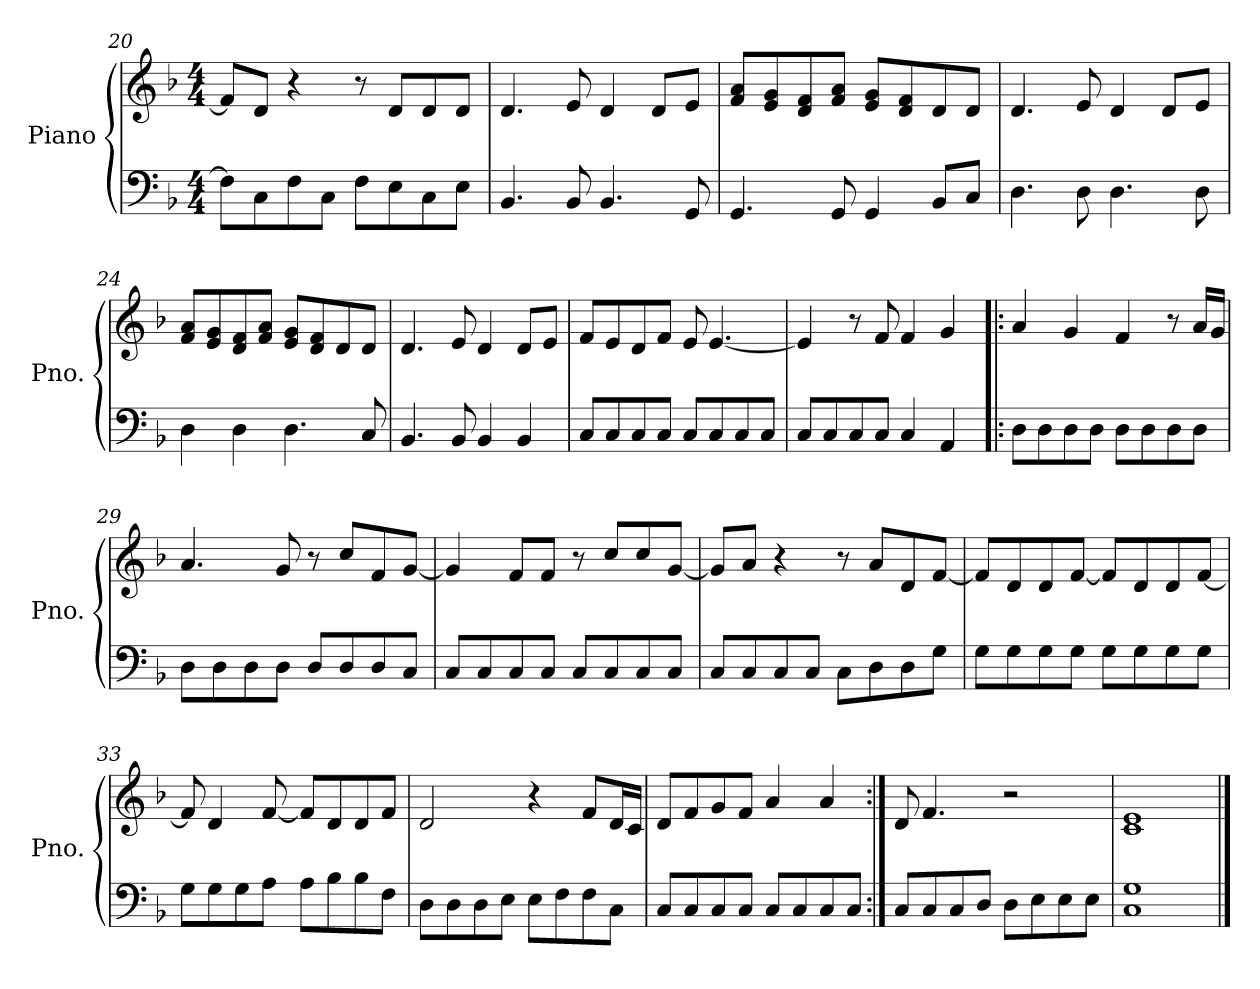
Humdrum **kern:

**kern	**kern
*part1	*part1
*staff2	*staff1
*I"Piano	*
*I'Pno.	*
*clefF4	*clefG2
*k[b-]	*k[b-]
*M4/4	*M4/4
=20	=20
8F\L]	8f/L]
8C\	8d/J
8F\	4r
8C\J	.
8F\L	8r
8E\	8d/L
8C\	8d/
8E\J	8d/J
=21	=21
4.BB-/	4.d/
8BB-/	8e/
4.BB-/	4d/
.	8d/L
8GG/	8e/J
!!LO:PB:g=z
=22	=22
4.GG/	8f/ 8a/L
.	8e/ 8g/
.	8d/ 8f/
8GG/	8f/ 8a/J
4GG/	8e/ 8g/L
.	8d/ 8f/
8BB-/L	8d/
8C/J	8d/J
=23	=23
4.D\	4.d/
8D\	8e/
4.D\	4d/
.	8d/L
8D\	8e/J
=24	=24
4D\	8f/ 8a/L
.	8e/ 8g/
4D\	8d/ 8f/
.	8f/ 8a/J
4.D\	8e/ 8g/L
.	8d/ 8f/
.	8d/
8C/	8d/J
=25	=25
4.BB-/	4.d/
8BB-/	8e/
4BB-/	4d/
4BB-/	8d/L
.	8e/J
=26	=26
8C/L	8f/L
8C/	8e/
8C/	8d/
8C/J	8f/J
8C/L	8e/
8C/	[4.e/
8C/	.
8C/J	.
!!LO:LB:g=z
=27	=27
8C/L	4e/]
8C/	.
8C/	8r
8C/J	8f/
4C/	4f/
4AA/	4g/
=28!|:	=28!|:
8D\L	4a/
8D\	.
8D\	4g/
8D\J	.
8D\L	4f/
8D\	.
8D\	8r
8D\J	16a/LL
.	16g/JJ
=29	=29
8D\L	4.a/
8D\	.
8D\	.
8D\J	8g/
8D/L	8r
8D/	8cc/L
8D/	8f/
8C/J	[8g/J
=30	=30
8C/L	4g/]
8C/	.
8C/	8f/L
8C/J	8f/J
8C/L	8r
8C/	8cc/L
8C/	8cc/
8C/J	[8g/J
=31	=31
8C/L	8g/L]
8C/	8a/J
8C/	4r
8C/J	.
8C\L	8r
8D\	8a/L
8D\	8d/
8G\J	[8f/J
!!LO:LB:g=z
=32	=32
8G\L	8f/L]
8G\	8d/
8G\	8d/
8G\J	[8f/J
8G\L	8f/L]
8G\	8d/
8G\	8d/
8G\J	[8f/J
=33	=33
8G\L	8f/]
8G\	4d/
8G\	.
8A\J	[8f/
8A\L	8f/L]
8B-\	8d/
8B-\	8d/
8F\J	8f/J
=34	=34
8D\L	2d/
8D\	.
8D\	.
8E\J	.
8E\L	4r
8F\	.
8F\	8f/L
8C\J	16d/L
.	16c/JJ
=35	=35
8C/L	8d/L
8C/	8f/
8C/	8g/
8C/J	8f/J
8C/L	4a/
8C/	.
8C/	4a/
8C/J	.
!!LO:LB:g=z
=36:|!	=36:|!
8C/L	8d/
8C/	4.f/
8C/	.
8D/J	.
8D\L	2r
8E\	.
8E\	.
8E\J	.
=37	=37
1C 1G	1c 1e
==	==
*-	*-
